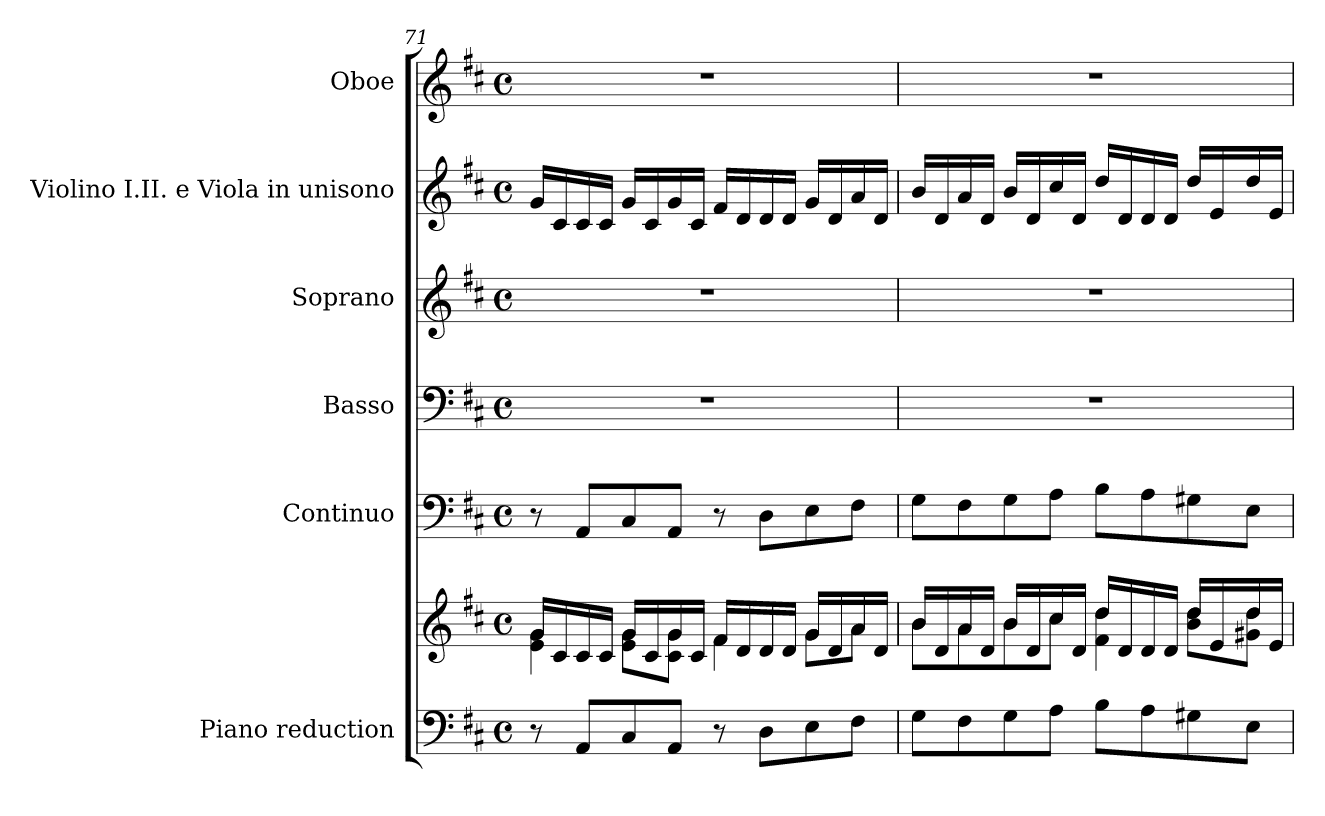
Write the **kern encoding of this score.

**kern	**kern	**kern	**kern	**kern	**kern	**kern
*part6	*part6	*part5	*part4	*part3	*part2	*part1
*staff7	*staff6	*staff5	*staff4	*staff3	*staff2	*staff1
*I"Piano reduction	*	*I"Continuo	*I"Basso	*I"Soprano	*I"Violino I.II. e Viola in unisono	*I"Oboe
*I'Pno	*	*	*	*	*	*I'Ob
*clefF4	*clefG2	*clefF4	*clefF4	*clefG2	*clefG2	*clefG2
*k[f#c#]	*k[f#c#]	*k[f#c#]	*k[f#c#]	*k[f#c#]	*k[f#c#]	*k[f#c#]
*M4/4	*M4/4	*M4/4	*M4/4	*M4/4	*M4/4	*M4/4
*met(c)	*met(c)	*met(c)	*met(c)	*met(c)	*met(c)	*met(c)
=71	=71	=71	=71	=71	=71	=71
*	*^	*	*	*	*	*
8r	16g/LL	4e\ 4g\	8r	1r	1r	16g/LL	1r
.	16c#/	.	.	.	.	16c#/	.
8AA/L	16c#/	.	8AA/L	.	.	16c#/	.
.	16c#/JJ	.	.	.	.	16c#/JJ	.
8C#/	16g/LL	8e\ 8g\L	8C#/	.	.	16g/LL	.
.	16c#/	.	.	.	.	16c#/	.
8AA/J	16g/	8c#\ 8g\J	8AA/J	.	.	16g/	.
.	16c#/JJ	.	.	.	.	16c#/JJ	.
8r	16f#/LL	4f#\	8r	.	.	16f#/LL	.
.	16d/	.	.	.	.	16d/	.
8D\L	16d/	.	8D\L	.	.	16d/	.
.	16d/JJ	.	.	.	.	16d/JJ	.
8E\	16g/LL	8g\L	8E\	.	.	16g/LL	.
.	16d/	.	.	.	.	16d/	.
8F#\J	16a/	8a\J	8F#\J	.	.	16a/	.
.	16d/JJ	.	.	.	.	16d/JJ	.
!!LO:PB:g=z
=72	=72	=72	=72	=72	=72	=72	=72
8G\L	16b/LL	8b\L	8G\L	1r	1r	16b/LL	1r
.	16d/	.	.	.	.	16d/	.
8F#\	16a/	8a\	8F#\	.	.	16a/	.
.	16d/JJ	.	.	.	.	16d/JJ	.
8G\	16b/LL	8b\	8G\	.	.	16b/LL	.
.	16d/	.	.	.	.	16d/	.
8A\J	16cc#/	8cc#\J	8A\J	.	.	16cc#/	.
.	16d/JJ	.	.	.	.	16d/JJ	.
8B\L	16dd/LL	4f#\ 4dd\	8B\L	.	.	16dd/LL	.
.	16d/	.	.	.	.	16d/	.
8A\	16d/	.	8A\	.	.	16d/	.
.	16d/JJ	.	.	.	.	16d/JJ	.
8G#X\	16dd/LL	8b\ 8dd\L	8G#X\	.	.	16dd/LL	.
.	16e/	.	.	.	.	16e/	.
8E\J	16dd/	8g#X\ 8dd\J	8E\J	.	.	16dd/	.
.	16e/JJ	.	.	.	.	16e/JJ	.
*	*v	*v	*	*	*	*	*
=	=	=	=	=	=	=
*-	*-	*-	*-	*-	*-	*-
